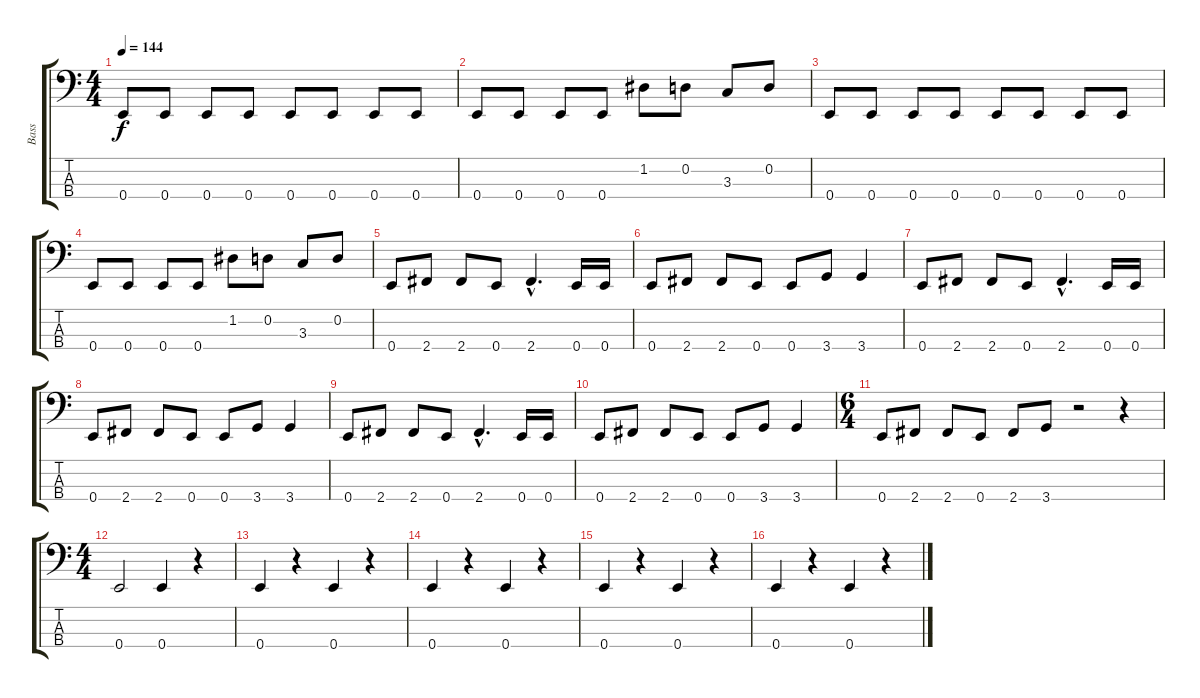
\track ("Bass" "Bass") {instrument electricbassfinger}
\staff {score tabs}
\tuning (G2 D2 A1 E1) {hide}
\ts (4 4)
\tempo 144
\clef f4
\ks c
0.4.8{dy f} 0.4.8 0.4.8 0.4.8 0.4.8 0.4.8 0.4.8 0.4.8 |
0.4.8 0.4.8 0.4.8 0.4.8 1.2.8 0.2.8 3.3.8 0.2.8 |
0.4.8 0.4.8 0.4.8 0.4.8 0.4.8 0.4.8 0.4.8 0.4.8 |
0.4.8 0.4.8 0.4.8 0.4.8 1.2.8 0.2.8 3.3.8 0.2.8 |
0.4.8 2.4.8 2.4.8 0.4.8 2.4{hac}.4{d} 0.4.16 0.4.16 |
0.4.8 2.4.8 2.4.8 0.4.8 0.4.8 3.4.8 3.4.4 |
0.4.8 2.4.8 2.4.8 0.4.8 2.4{hac}.4{d} 0.4.16 0.4.16 |
0.4.8 2.4.8 2.4.8 0.4.8 0.4.8 3.4.8 3.4.4 |
0.4.8 2.4.8 2.4.8 0.4.8 2.4{hac}.4{d} 0.4.16 0.4.16 |
0.4.8 2.4.8 2.4.8 0.4.8 0.4.8 3.4.8 3.4.4 |
\ts (6 4)
0.4.8 2.4.8 2.4.8 0.4.8 2.4.8 3.4.8 r.2 r.4 |
\ts (4 4)
0.4.2 0.4.4 r.4 |
0.4.4 r.4 0.4.4 r.4 |
0.4.4 r.4 0.4.4 r.4 |
0.4.4 r.4 0.4.4 r.4 |
0.4.4 r.4 0.4.4 r.4
